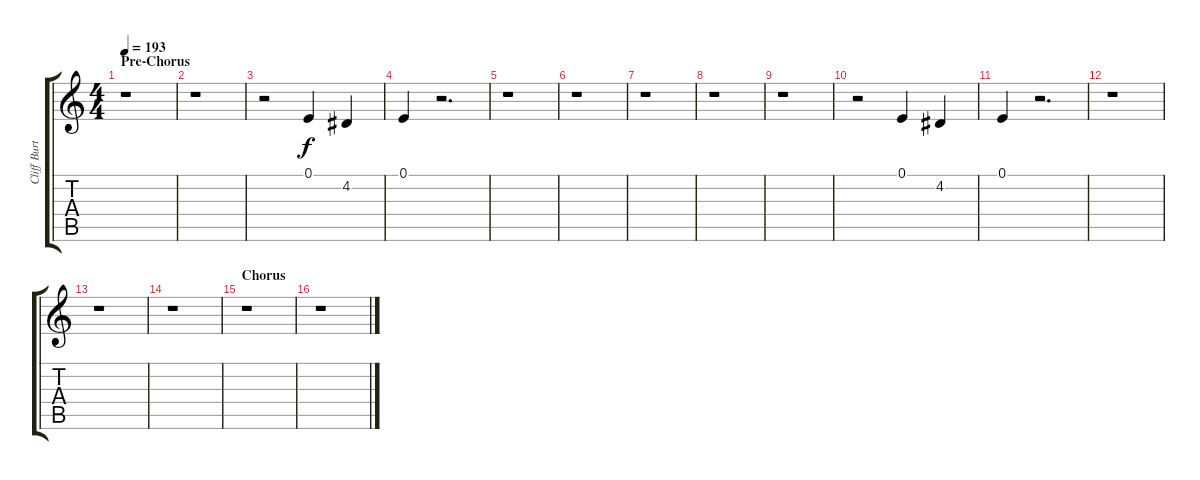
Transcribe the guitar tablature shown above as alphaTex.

\track ("Cliff Burton - Backing Vocals" "Cliff Burt") {instrument baritonesax}
\staff {score tabs}
\tuning (E4 B3 G3 D3 A2 E2) {hide}
\ts (4 4)
\section ("" "Pre-Chorus")
\tempo 193
\clef g2
\ks c
r.1{dy f} |
r.1 |
r.2 0.1.4 4.2.4 |
0.1.4 r.2{d} |
r.1 |
r.1 |
r.1 |
r.1 |
r.1 |
r.2 0.1.4 4.2.4 |
0.1.4 r.2{d} |
r.1 |
r.1 |
r.1 |
\section ("" "Chorus")
r.1 |
r.1
